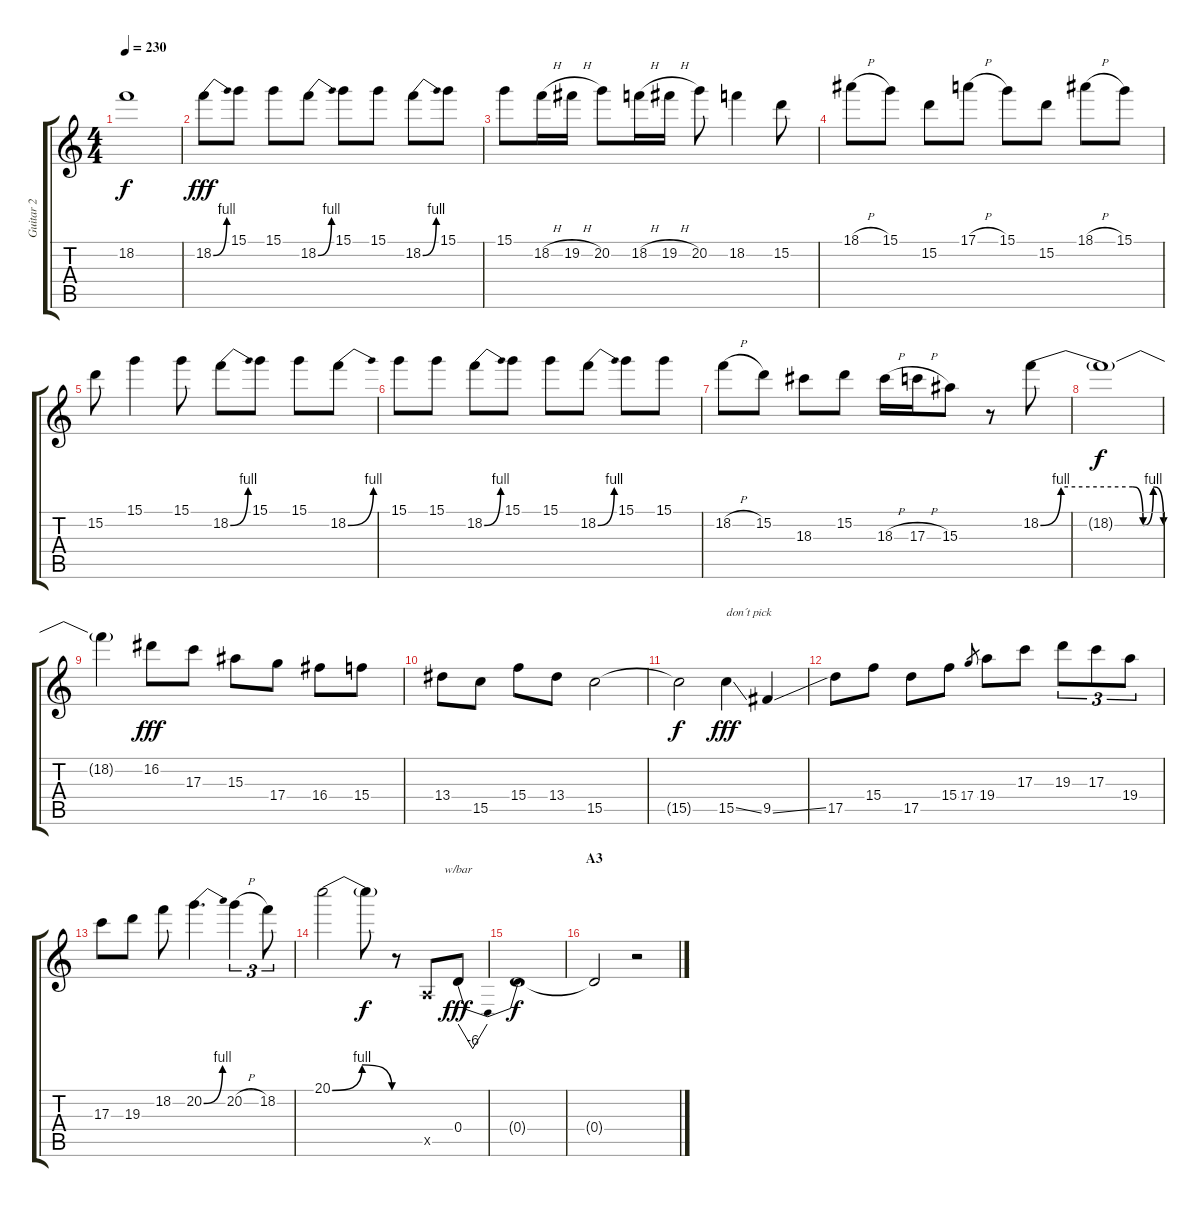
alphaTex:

\track ("Guitar 2" "Guitar 2") {instrument distortionguitar}
\staff {score tabs}
\tuning (E4 B3 G3 D3 A2 E2) {hide}
\ts (4 4)
\tempo 230
\clef g2
\ks c
18.2{t}.1{dy f} |
18.2{be (bend 0 0 60 4)}.8{dy fff} 15.1.8 15.1.8 18.2{be (bend 0 0 60 4)}.8 15.1.8 15.1.8 18.2{be (bend 0 0 60 4)}.8 15.1.8 |
15.1.8 18.2{h}.16 19.2{h}.16 20.2.8 18.2{h}.16 19.2{h}.16 20.2.8 18.2.4 15.2.8 |
18.1{h}.8 15.1.8 15.2.8 17.1{h}.8 15.1.8 15.2.8 18.1{h}.8 15.1.8 |
15.2.8 15.1.4 15.1.8 18.2{be (bend 0 0 60 4)}.8 15.1.8 15.1.8 18.2{be (bend 0 0 60 4)}.8 |
15.1.8 15.1.8 18.2{be (bend 0 0 60 4)}.8 15.1.8 15.1.8 18.2{be (bend 0 0 60 4)}.8 15.1.8 15.1.8 |
18.2{h}.8 15.2.8 18.3.8 15.2.8 18.3{h}.16 17.3{h}.16 15.3.8 r.8 18.2{be (custom 0 0 10 4 45 4 50 0 55 4 60 0)}.8 |
18.2{t}.1{dy f} |
18.2{t}.4 16.2.8{dy fff} 17.3.8 15.3.8 17.4.8 16.4.8 15.4.8 |
13.4.8 15.5.8 15.4.8 13.4.8 15.5.2 |
15.5{t}.2{dy f} 15.5{ss}.4{txt "don´t pick" dy fff} 9.5{ss}.4 |
17.5.8 15.4.8 17.5.8 15.4.8 17.4.8{gr} 19.4.8 17.3.8 19.3.8{tu (3 2)} 17.3.8{tu (3 2)} 19.4.8{tu (3 2)} |
17.3.8 19.3.8 18.2.8 20.2{be (bend 0 0 60 4)}.4{d} 20.2{h}.4{tu (3 2)} 18.2.8{tu (3 2)} |
20.1{be (bendrelease 0 0 15 4 45 4 60 0)}.2 20.1{t}.8{dy f} r.8 0.5{x}.8 0.4.8{tbe (dip default 0 0 30 -24 60 0) dy fff} |
0.4{t}.1{dy f} |
\section ("" "A3")
0.4{t}.2 r.2
